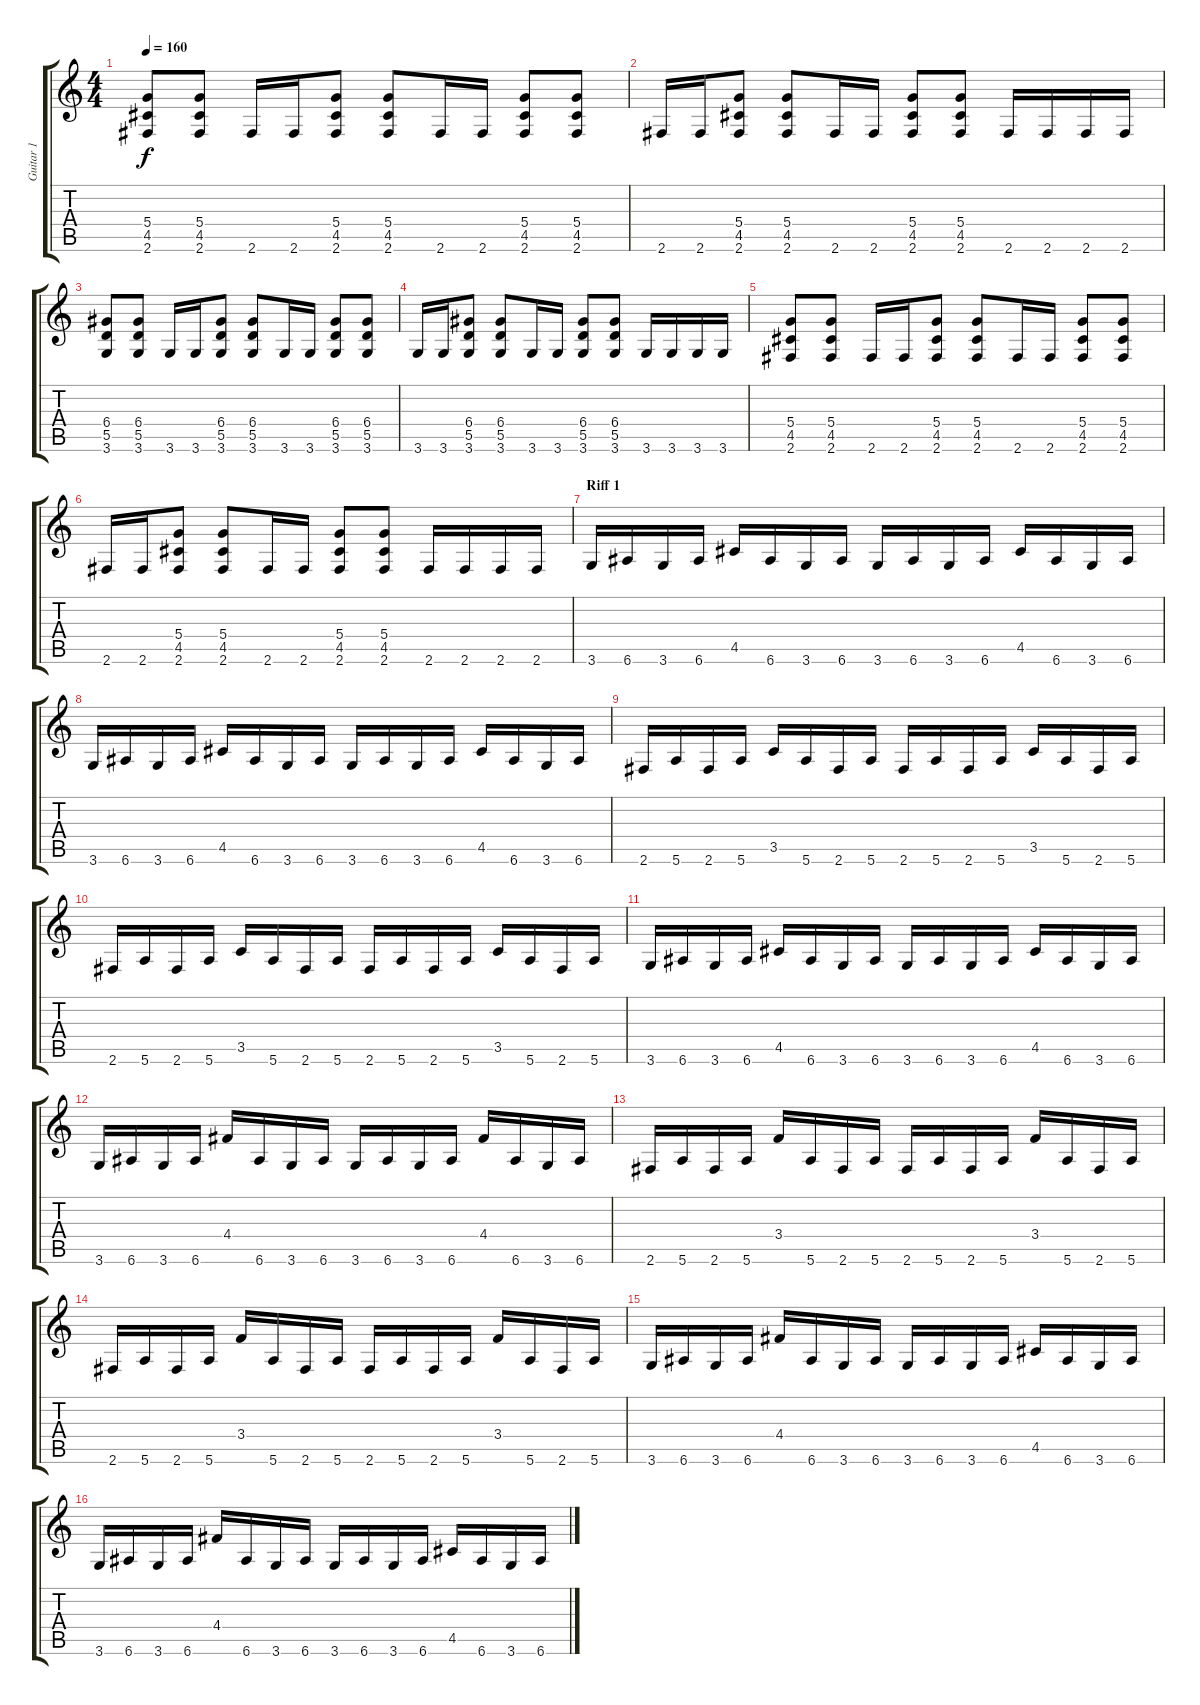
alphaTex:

\track ("Guitar 1" "Guitar 1") {instrument distortionguitar}
\staff {score tabs}
\tuning (E4 B3 G3 D3 A2 E2) {hide}
\ts (4 4)
\tempo 160
\clef g2
\ks c
(5.4 4.5 2.6).8{dy f} (5.4 4.5 2.6).8 2.6.16 2.6.16 (5.4 4.5 2.6).8 (5.4 4.5 2.6).8 2.6.16 2.6.16 (5.4 4.5 2.6).8 (5.4 4.5 2.6).8 |
2.6.16 2.6.16 (5.4 4.5 2.6).8 (5.4 4.5 2.6).8 2.6.16 2.6.16 (5.4 4.5 2.6).8 (5.4 4.5 2.6).8 2.6.16 2.6.16 2.6.16 2.6.16 |
(6.4 5.5 3.6).8 (6.4 5.5 3.6).8 3.6.16 3.6.16 (6.4 5.5 3.6).8 (6.4 5.5 3.6).8 3.6.16 3.6.16 (6.4 5.5 3.6).8 (6.4 5.5 3.6).8 |
3.6.16 3.6.16 (6.4 5.5 3.6).8 (6.4 5.5 3.6).8 3.6.16 3.6.16 (6.4 5.5 3.6).8 (6.4 5.5 3.6).8 3.6.16 3.6.16 3.6.16 3.6.16 |
(5.4 4.5 2.6).8 (5.4 4.5 2.6).8 2.6.16 2.6.16 (5.4 4.5 2.6).8 (5.4 4.5 2.6).8 2.6.16 2.6.16 (5.4 4.5 2.6).8 (5.4 4.5 2.6).8 |
2.6.16 2.6.16 (5.4 4.5 2.6).8 (5.4 4.5 2.6).8 2.6.16 2.6.16 (5.4 4.5 2.6).8 (5.4 4.5 2.6).8 2.6.16 2.6.16 2.6.16 2.6.16 |
\section ("" "Riff 1")
3.6.16 6.6.16 3.6.16 6.6.16 4.5.16 6.6.16 3.6.16 6.6.16 3.6.16 6.6.16 3.6.16 6.6.16 4.5.16 6.6.16 3.6.16 6.6.16 |
3.6.16 6.6.16 3.6.16 6.6.16 4.5.16 6.6.16 3.6.16 6.6.16 3.6.16 6.6.16 3.6.16 6.6.16 4.5.16 6.6.16 3.6.16 6.6.16 |
2.6.16 5.6.16 2.6.16 5.6.16 3.5.16 5.6.16 2.6.16 5.6.16 2.6.16 5.6.16 2.6.16 5.6.16 3.5.16 5.6.16 2.6.16 5.6.16 |
2.6.16 5.6.16 2.6.16 5.6.16 3.5.16 5.6.16 2.6.16 5.6.16 2.6.16 5.6.16 2.6.16 5.6.16 3.5.16 5.6.16 2.6.16 5.6.16 |
3.6.16 6.6.16 3.6.16 6.6.16 4.5.16 6.6.16 3.6.16 6.6.16 3.6.16 6.6.16 3.6.16 6.6.16 4.5.16 6.6.16 3.6.16 6.6.16 |
3.6.16 6.6.16 3.6.16 6.6.16 4.4.16 6.6.16 3.6.16 6.6.16 3.6.16 6.6.16 3.6.16 6.6.16 4.4.16 6.6.16 3.6.16 6.6.16 |
2.6.16 5.6.16 2.6.16 5.6.16 3.4.16 5.6.16 2.6.16 5.6.16 2.6.16 5.6.16 2.6.16 5.6.16 3.4.16 5.6.16 2.6.16 5.6.16 |
2.6.16 5.6.16 2.6.16 5.6.16 3.4.16 5.6.16 2.6.16 5.6.16 2.6.16 5.6.16 2.6.16 5.6.16 3.4.16 5.6.16 2.6.16 5.6.16 |
3.6.16 6.6.16 3.6.16 6.6.16 4.4.16 6.6.16 3.6.16 6.6.16 3.6.16 6.6.16 3.6.16 6.6.16 4.5.16 6.6.16 3.6.16 6.6.16 |
3.6.16 6.6.16 3.6.16 6.6.16 4.4.16 6.6.16 3.6.16 6.6.16 3.6.16 6.6.16 3.6.16 6.6.16 4.5.16 6.6.16 3.6.16 6.6.16
